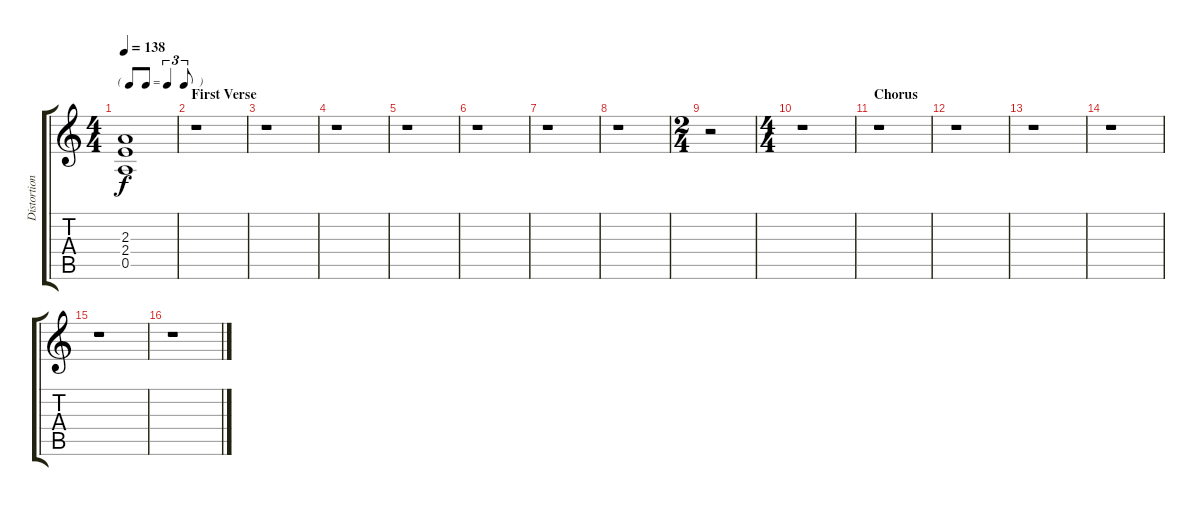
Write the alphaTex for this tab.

\track ("Distortion Gtr" "Distortion") {instrument overdrivenguitar}
\staff {score tabs}
\tuning (E4 B3 G3 D3 A2 E2) {hide}
\ts (4 4)
\tf triplet8th
\tempo 138
\clef g2
\ks c
(2.3 2.4 0.5).1{dy f} |
\section ("" "First Verse")
r.1 |
r.1 |
r.1 |
r.1 |
r.1 |
r.1 |
r.1 |
\ts (2 4)
r.2 |
\ts (4 4)
r.1 |
\section ("" "Chorus")
r.1 |
r.1 |
r.1 |
r.1 |
r.1 |
r.1
